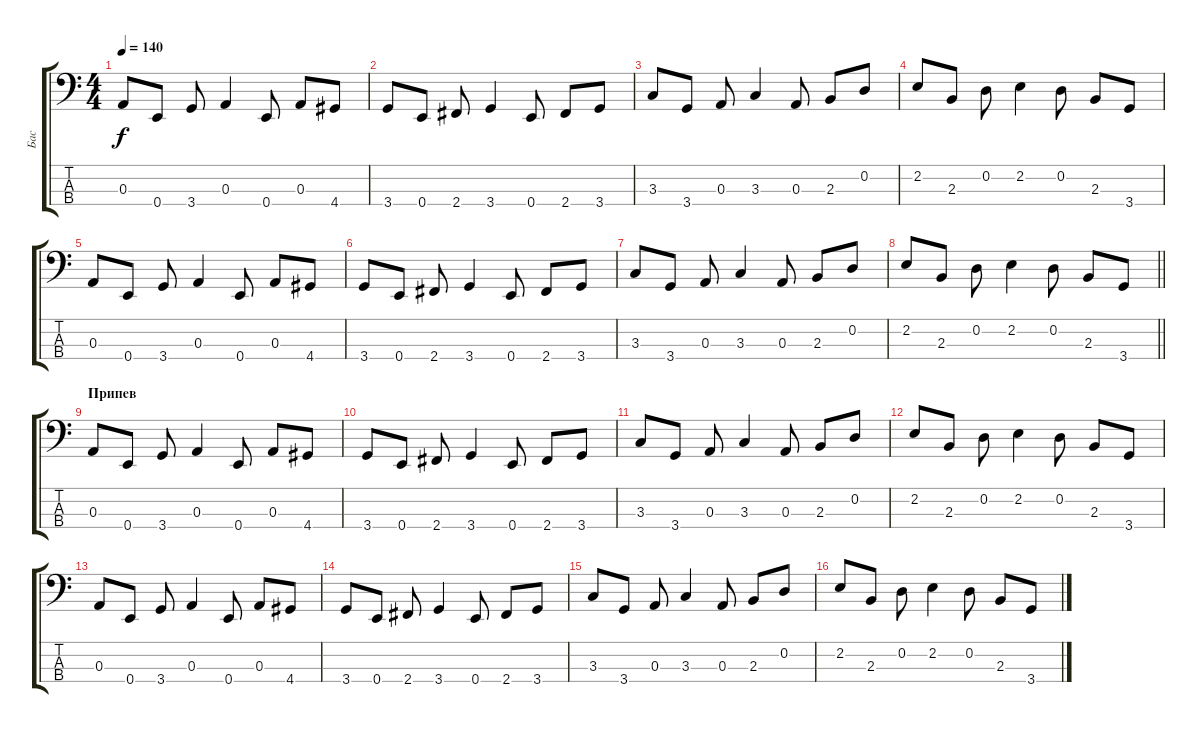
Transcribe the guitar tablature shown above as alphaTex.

\track ("Бас" "Бас") {solo instrument synthbass1}
\staff {score tabs}
\tuning (G2 D2 A1 E1) {hide}
\ts (4 4)
\tempo 140
\clef f4
\ks c
0.3.8{dy f} 0.4.8 3.4.8 0.3.4 0.4.8 0.3.8 4.4.8 |
3.4.8 0.4.8 2.4.8 3.4.4 0.4.8 2.4.8 3.4.8 |
3.3.8 3.4.8 0.3.8 3.3.4 0.3.8 2.3.8 0.2.8 |
2.2.8 2.3.8 0.2.8 2.2.4 0.2.8 2.3.8 3.4.8 |
0.3.8 0.4.8 3.4.8 0.3.4 0.4.8 0.3.8 4.4.8 |
3.4.8 0.4.8 2.4.8 3.4.4 0.4.8 2.4.8 3.4.8 |
3.3.8 3.4.8 0.3.8 3.3.4 0.3.8 2.3.8 0.2.8 |
\barLineRight lightlight
2.2.8 2.3.8 0.2.8 2.2.4 0.2.8 2.3.8 3.4.8 |
\section ("" "Припев ")
0.3.8 0.4.8 3.4.8 0.3.4 0.4.8 0.3.8 4.4.8 |
3.4.8 0.4.8 2.4.8 3.4.4 0.4.8 2.4.8 3.4.8 |
3.3.8 3.4.8 0.3.8 3.3.4 0.3.8 2.3.8 0.2.8 |
2.2.8 2.3.8 0.2.8 2.2.4 0.2.8 2.3.8 3.4.8 |
0.3.8 0.4.8 3.4.8 0.3.4 0.4.8 0.3.8 4.4.8 |
3.4.8 0.4.8 2.4.8 3.4.4 0.4.8 2.4.8 3.4.8 |
3.3.8 3.4.8 0.3.8 3.3.4 0.3.8 2.3.8 0.2.8 |
2.2.8 2.3.8 0.2.8 2.2.4 0.2.8 2.3.8 3.4.8
